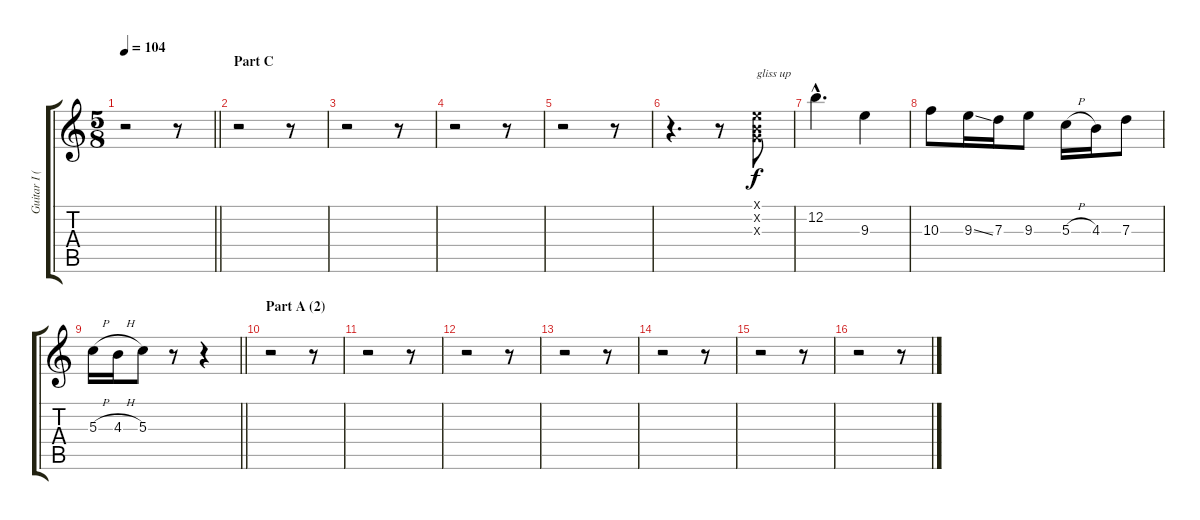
\track ("Guitar I (Sugizo)" "Guitar I (") {instrument distortionguitar}
\staff {score tabs}
\tuning (E4 B3 G3 D3 A2 E2) {hide}
\ts (5 8)
\tempo 104
\clef g2
\barLineRight lightlight
\ks c
r.2{dy f} r.8 |
\section ("" "Part C")
r.2 r.8 |
r.2 r.8 |
r.2 r.8 |
r.2 r.8 |
r.4{d} r.8 (0.1{x} 0.2{x} 0.3{x}).8{txt "gliss up"} |
12.2{hac}.4{d} 9.3.4 |
10.3.8 9.3{ss}.16 7.3.16 9.3.8 5.3{h}.16 4.3.16 7.3.8 |
\barLineRight lightlight
5.3{h}.16 4.3{h}.16 5.3.8 r.8 r.4 |
\section ("" "Part A (2)")
r.2 r.8 |
r.2 r.8 |
r.2 r.8 |
r.2 r.8 |
r.2 r.8 |
r.2 r.8 |
r.2 r.8
